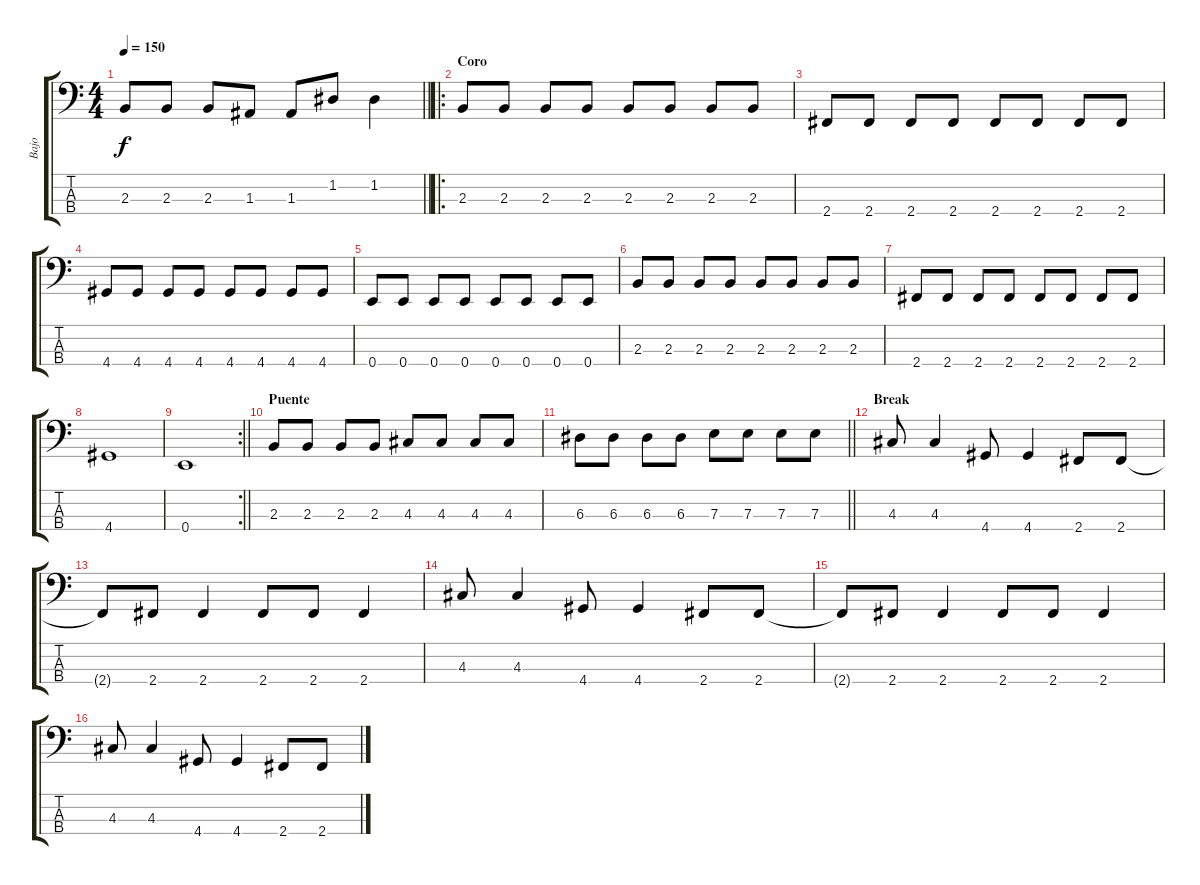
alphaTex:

\track ("Bajo" "Bajo") {instrument electricbassfinger}
\staff {score tabs}
\tuning (G2 D2 A1 E1) {hide}
\ts (4 4)
\tempo 150
\clef f4
\barLineRight lightlight
\ks c
2.3.8{dy f} 2.3.8 2.3.8 1.3.8 1.3.8 1.2.8 1.2.4 |
\ro
\section ("" "Coro")
2.3.8 2.3.8 2.3.8 2.3.8 2.3.8 2.3.8 2.3.8 2.3.8 |
2.4.8 2.4.8 2.4.8 2.4.8 2.4.8 2.4.8 2.4.8 2.4.8 |
4.4.8 4.4.8 4.4.8 4.4.8 4.4.8 4.4.8 4.4.8 4.4.8 |
0.4.8 0.4.8 0.4.8 0.4.8 0.4.8 0.4.8 0.4.8 0.4.8 |
2.3.8 2.3.8 2.3.8 2.3.8 2.3.8 2.3.8 2.3.8 2.3.8 |
2.4.8 2.4.8 2.4.8 2.4.8 2.4.8 2.4.8 2.4.8 2.4.8 |
4.4.1 |
\rc 2
\barLineRight lightlight
0.4.1 |
\section ("" "Puente")
2.3.8 2.3.8 2.3.8 2.3.8 4.3.8 4.3.8 4.3.8 4.3.8 |
\barLineRight lightlight
6.3.8 6.3.8 6.3.8 6.3.8 7.3.8 7.3.8 7.3.8 7.3.8 |
\section ("" "Break")
4.3.8 4.3.4 4.4.8 4.4.4 2.4.8 2.4.8 |
2.4{t}.8 2.4.8 2.4.4 2.4.8 2.4.8 2.4.4 |
4.3.8 4.3.4 4.4.8 4.4.4 2.4.8 2.4.8 |
2.4{t}.8 2.4.8 2.4.4 2.4.8 2.4.8 2.4.4 |
4.3.8 4.3.4 4.4.8 4.4.4 2.4.8 2.4.8
